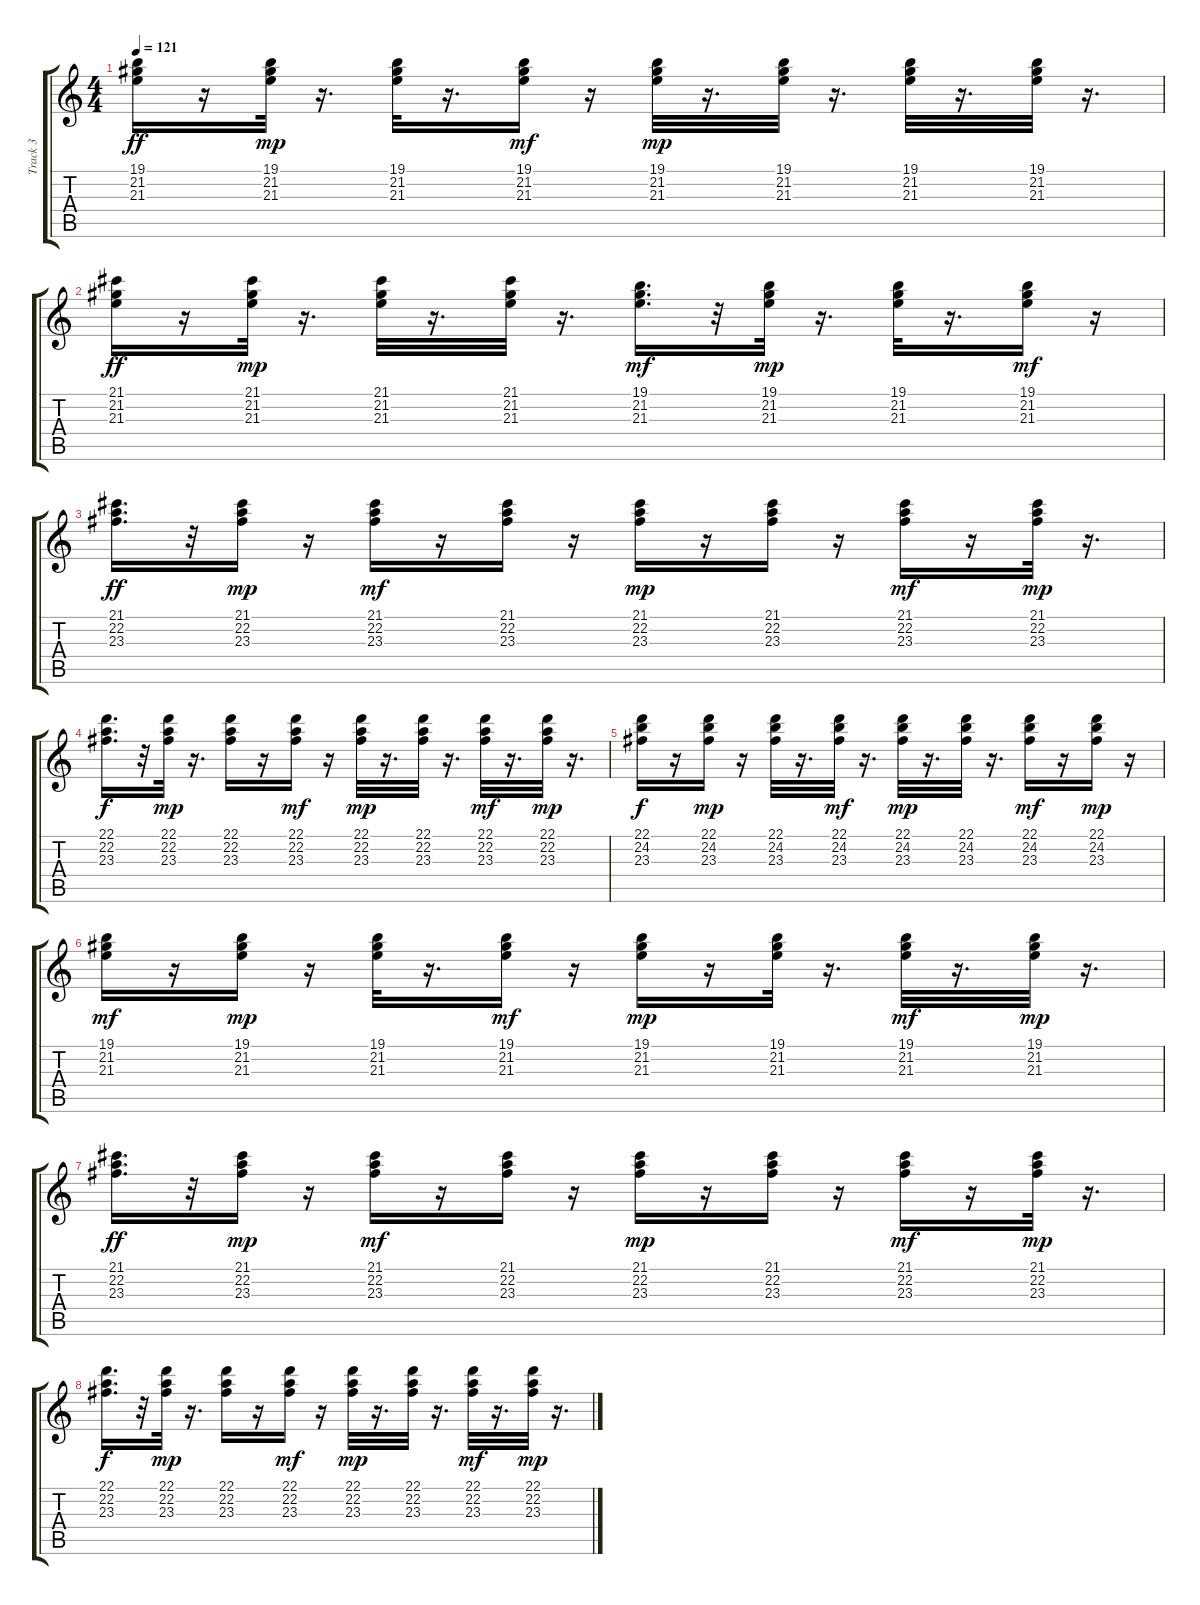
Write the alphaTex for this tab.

\track ("Track 3" "Track 3") {instrument acousticgrandpiano}
\staff {score tabs}
\tuning (E4 B3 G3 D3 A2 E2) {hide}
\ts (4 4)
\tempo 121
\clef g2
\ks c
(19.1 21.2 21.3).16{dy ff} r.16 (19.1 21.2 21.3).32{dy mp} r.16{d} (19.1 21.2 21.3).32 r.16{d} (19.1 21.2 21.3).16{dy mf} r.16 (19.1 21.2 21.3).32{dy mp} r.16{d} (19.1 21.2 21.3).32 r.16{d} (19.1 21.2 21.3).32 r.16{d} (19.1 21.2 21.3).32 r.16{d} |
(21.1 21.2 21.3).16{dy ff} r.16 (21.1 21.2 21.3).32{dy mp} r.16{d} (21.1 21.2 21.3).32 r.16{d} (21.1 21.2 21.3).32 r.16{d} (19.1 21.2 21.3).16{d dy mf} r.32 (19.1 21.2 21.3).32{dy mp} r.16{d} (19.1 21.2 21.3).32 r.16{d} (19.1 21.2 21.3).16{dy mf} r.16 |
(21.1 22.2 23.3).16{d dy ff} r.32 (21.1 22.2 23.3).16{dy mp} r.16 (21.1 22.2 23.3).16{dy mf} r.16 (21.1 22.2 23.3).16 r.16 (21.1 22.2 23.3).16{dy mp} r.16 (21.1 22.2 23.3).16 r.16 (21.1 22.2 23.3).16{dy mf} r.16 (21.1 22.2 23.3).32{dy mp} r.16{d} |
(22.1 22.2 23.3).16{d dy f} r.32 (22.1 22.2 23.3).32{dy mp} r.16{d} (22.1 22.2 23.3).16 r.16 (22.1 22.2 23.3).16{dy mf} r.16 (22.1 22.2 23.3).32{dy mp} r.16{d} (22.1 22.2 23.3).32 r.16{d} (22.1 22.2 23.3).32{dy mf} r.16{d} (22.1 22.2 23.3).32{dy mp} r.16{d} |
(22.1 24.2 23.3).16{dy f} r.16 (22.1 24.2 23.3).16{dy mp} r.16 (22.1 24.2 23.3).32 r.16{d} (22.1 24.2 23.3).32{dy mf} r.16{d} (22.1 24.2 23.3).32{dy mp} r.16{d} (22.1 24.2 23.3).32 r.16{d} (22.1 24.2 23.3).16{dy mf} r.16 (22.1 24.2 23.3).16{dy mp} r.16 |
(19.1 21.2 21.3).16{dy mf} r.16 (19.1 21.2 21.3).16{dy mp} r.16 (19.1 21.2 21.3).32 r.16{d} (19.1 21.2 21.3).16{dy mf} r.16 (19.1 21.2 21.3).16{dy mp} r.16 (19.1 21.2 21.3).32 r.16{d} (19.1 21.2 21.3).32{dy mf} r.16{d} (19.1 21.2 21.3).32{dy mp} r.16{d} |
(21.1 22.2 23.3).16{d dy ff} r.32 (21.1 22.2 23.3).16{dy mp} r.16 (21.1 22.2 23.3).16{dy mf} r.16 (21.1 22.2 23.3).16 r.16 (21.1 22.2 23.3).16{dy mp} r.16 (21.1 22.2 23.3).16 r.16 (21.1 22.2 23.3).16{dy mf} r.16 (21.1 22.2 23.3).32{dy mp} r.16{d} |
(22.1 22.2 23.3).16{d dy f} r.32 (22.1 22.2 23.3).32{dy mp} r.16{d} (22.1 22.2 23.3).16 r.16 (22.1 22.2 23.3).16{dy mf} r.16 (22.1 22.2 23.3).32{dy mp} r.16{d} (22.1 22.2 23.3).32 r.16{d} (22.1 22.2 23.3).32{dy mf} r.16{d} (22.1 22.2 23.3).32{dy mp} r.16{d}
